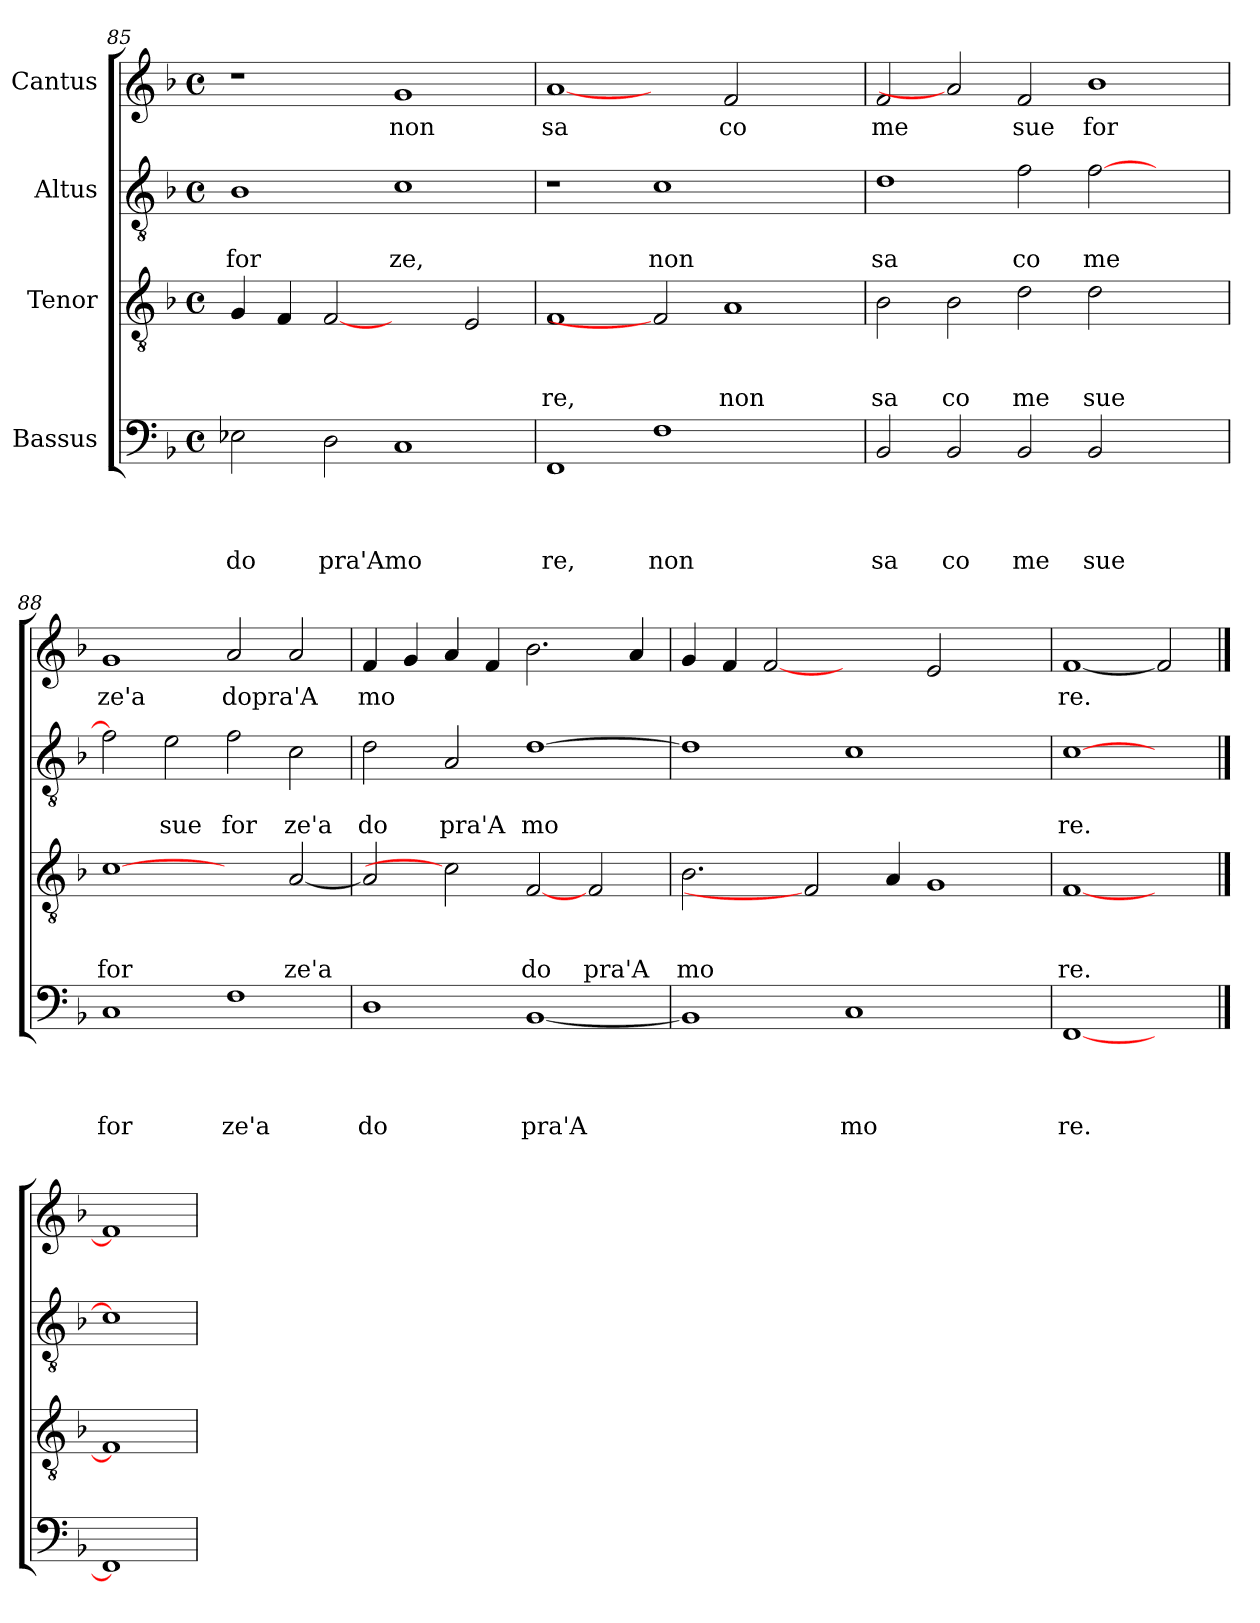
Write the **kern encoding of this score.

**kern	**text	**text	**text	**text	**kern	**text	**text	**text	**kern	**text	**text	**kern	**text
*part4	*part4	*part4	*part4	*part4	*part3	*part3	*part3	*part3	*part2	*part2	*part2	*part1	*part1
*staff4	*staff4	*staff4	*staff4	*staff4	*staff3	*staff3	*staff3	*staff3	*staff2	*staff2	*staff2	*staff1	*staff1
*I"Bassus	*	*	*	*	*I"Tenor	*	*	*	*I"Altus	*	*	*I"Cantus	*
!!LO:LB:g=z
*clefF4	*	*	*	*	*clefGv2	*	*	*	*clefGv2	*	*	*clefG2	*
*k[b-]	*	*	*	*	*k[b-]	*	*	*	*k[b-]	*	*	*k[b-]	*
*F:	*	*	*	*	*F:	*	*	*	*F:	*	*	*F:	*
*M4/4	*	*	*	*	*M4/4	*	*	*	*M4/4	*	*	*M4/4	*
*met(c)	*	*	*	*	*met(c)	*	*	*	*met(c)	*	*	*met(c)	*
=85	=85	=85	=85	=85	=85	=85	=85	=85	=85	=85	=85	=85	=85
!	!	!	!	!LO:LY:b	!	!	!	!	!	!	!LO:LY:b	!	!
2E-X\	.	.	.	do	4G/	.	.	.	1B-	.	for	1r	.
.	.	.	.	.	4F/	.	.	.	.	.	.	.	.
!	!	!	!	!LO:LY:b	!	!	!	!	!	!	!	!	!
2D\	.	.	.	pra'Amo	[2F	.	.	.	.	.	.	.	.
!	!	!	!	!	!	!	!	!	!	!	!LO:LY:b	!	!LO:LY:b
1C	.	.	.	.	2ryy	.	.	.	1c	.	ze,	1g	non
.	.	.	.	.	2E/	.	.	.	.	.	.	.	.
=86	=86	=86	=86	=86	=86	=86	=86	=86	=86	=86	=86	=86	=86
!	!	!	!	!LO:LY:b	!	!	!	!LO:LY:b	!	!	!	!	!LO:LY:b
1FF	.	.	.	re,	1F	.	.	re,	1r	.	.	[1a	sa
!	!	!	!	!LO:LY:b	!	!	!	!	!	!	!LO:LY:b	!	!
1F	.	.	.	non	2F]	.	.	.	1c	.	non	2ryy	.
!	!	!	!	!	!	!	!	!LO:LY:b	!	!	!	!	!LO:LY:b
.	.	.	.	.	1A	.	.	non	.	.	.	2f/	co
2ryy	.	.	.	.	.	.	.	.	2ryy	.	.	2ryy	.
=87	=87	=87	=87	=87	=87	=87	=87	=87	=87	=87	=87	=87	=87
!	!	!	!	!LO:LY:b	!	!	!	!LO:LY:b	!	!	!LO:LY:b	!	!LO:LY:b
2BB-/	.	.	.	sa	2B-\	.	.	sa	1d	.	sa	2f/	me
!	!	!	!	!LO:LY:b	!	!	!	!LO:LY:b	!	!	!	!	!
2BB-/	.	.	.	co	2B-\	.	.	co	.	.	.	2a]	.
!	!	!	!	!LO:LY:b	!	!	!	!LO:LY:b	!	!	!LO:LY:b	!	!LO:LY:b
2BB-/	.	.	.	me	2d\	.	.	me	2f\	.	co	2f/	sue
!	!	!	!	!LO:LY:b	!	!	!	!LO:LY:b	!	!	!LO:LY:b	!	!LO:LY:b
2BB-/	.	.	.	sue	2d\	.	.	sue	[>2f\	.	me	1b-	for
2ryy	.	.	.	.	2ryy	.	.	.	2ryy	.	.	.	.
=88	=88	=88	=88	=88	=88	=88	=88	=88	=88	=88	=88	=88	=88
!	!	!	!	!LO:LY:b	!	!	!	!LO:LY:b	!	!	!	!	!LO:LY:b
1C	.	.	.	for	[1c	.	.	for	2f\]	.	.	1g	ze'a
!	!	!	!	!	!	!	!	!	!	!	!LO:LY:b	!	!
.	.	.	.	.	.	.	.	.	2e\	.	sue	.	.
!	!	!	!	!LO:LY:b	!	!	!	!	!	!	!LO:LY:b	!	!LO:LY:b
1F	.	.	.	ze'a	2ryy	.	.	.	2f\	.	for	2a/	dopra'A
!	!	!	!	!	!	!	!	!LO:LY:b	!	!	!LO:LY:b	!	!
.	.	.	.	.	[<2A/	.	.	ze'a	2c\	.	ze'a	2a/	.
=89	=89	=89	=89	=89	=89	=89	=89	=89	=89	=89	=89	=89	=89
!	!	!	!	!LO:LY:b	!	!	!	!	!	!	!LO:LY:b	!	!LO:LY:b
1D	.	.	.	do	2A/]	.	.	.	2d\	.	do	4f/	mo
.	.	.	.	.	.	.	.	.	.	.	.	4g/	.
!	!	!	!	!	!	!	!	!	!	!	!LO:LY:b	!	!
.	.	.	.	.	2c]	.	.	.	2A/	.	pra'A	4a/	.
.	.	.	.	.	.	.	.	.	.	.	.	4f/	.
!	!	!	!	!LO:LY:b	!	!	!	!LO:LY:b	!	!	!LO:LY:b	!	!
[<1BB-	.	.	.	pra'A	[2F	.	.	do	[>1d	.	mo	2.b-\	.
!	!	!	!	!	!	!	!	!LO:LY:b	!	!	!	!	!
.	.	.	.	.	2F/	.	.	pra'A	.	.	.	.	.
.	.	.	.	.	.	.	.	.	.	.	.	4a/	.
=90	=90	=90	=90	=90	=90	=90	=90	=90	=90	=90	=90	=90	=90
!	!	!	!	!	!	!	!	!LO:LY:b	!	!	!	!	!
1BB-]	.	.	.	.	2.B-\	.	.	mo	1d]	.	.	4g/	.
.	.	.	.	.	.	.	.	.	.	.	.	4f/	.
.	.	.	.	.	.	.	.	.	.	.	.	[2f	.
.	.	.	.	.	2F]	.	.	.	.	.	.	.	.
!	!	!	!	!LO:LY:b	!	!	!	!	!	!	!	!	!
1C	.	.	.	mo	.	.	.	.	1c	.	.	2ryy	.
.	.	.	.	.	4A/	.	.	.	.	.	.	.	.
.	.	.	.	.	1G	.	.	.	.	.	.	2e/	.
2ryy	.	.	.	.	.	.	.	.	2ryy	.	.	2ryy	.
=91	=91	=91	=91	=91	=91	=91	=91	=91	=91	=91	=91	=91	=91
!	!	!	!	!LO:LY:b	!	!	!	!LO:LY:b	!	!	!LO:LY:b	!	!LO:LY:b
[1FF	.	.	.	re.	[1F	.	.	re.	[1c	.	re.	[1f	re.
2ryy	.	.	.	.	2ryy	.	.	.	2ryy	.	.	2f]	.
==92	==92	==92	==92	==92	==92	==92	==92	==92	==92	==92	==92	==92	==92
1FF]	.	.	.	.	1F]	.	.	.	1c]	.	.	1f]	.
=	=	=	=	=	=	=	=	=	=	=	=	=	=
*-	*-	*-	*-	*-	*-	*-	*-	*-	*-	*-	*-	*-	*-
